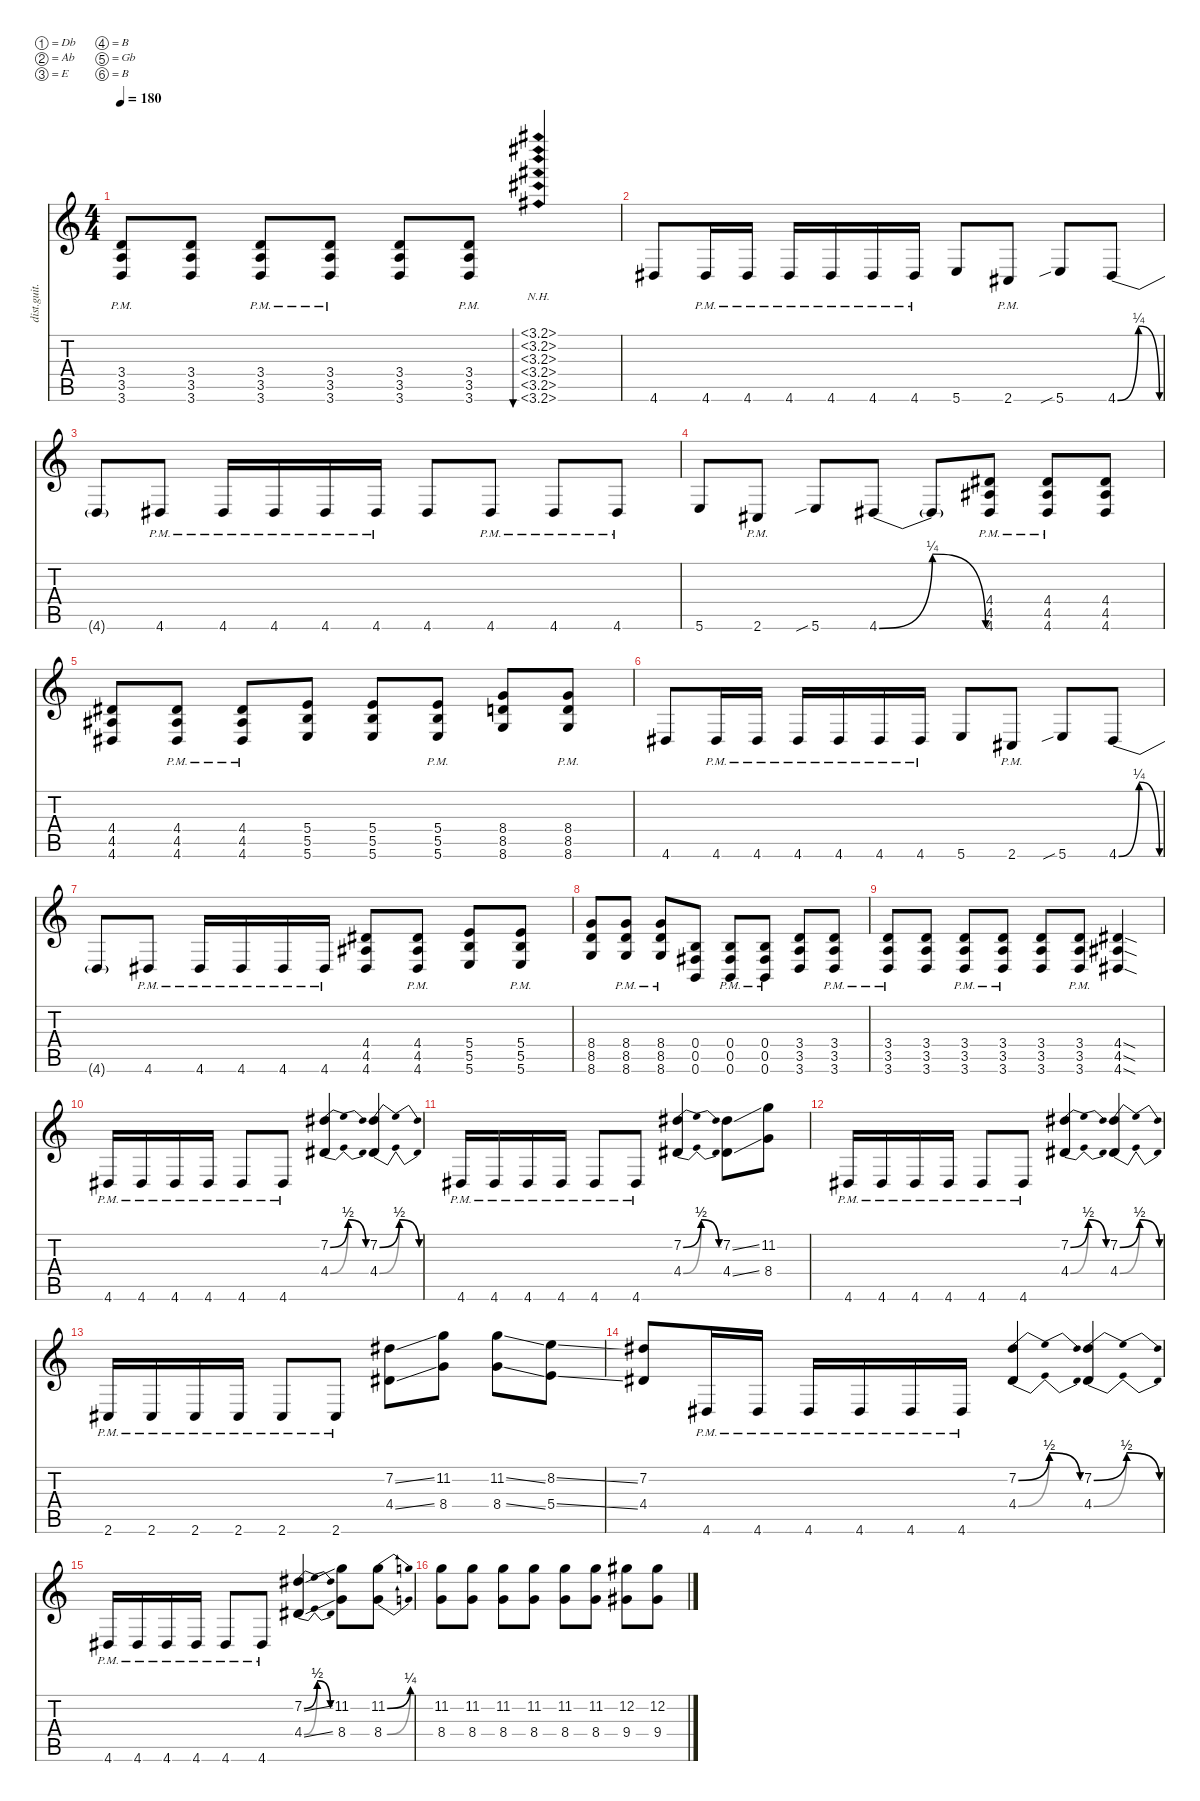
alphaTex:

\defaultSystemsLayout 4
\hideDynamics
\bracketExtendMode nobrackets
\otherSystemsTrackNameOrientation horizontal
\track ("riff" "dist.guit.") {instrument distortionguitar}
\staff {score tabs}
\tuning (Db4 Ab3 E3 B2 Gb2 B1)
\ts (4 4)
\tempo 180
\clef g2
\ks c
(3.5{pm} 3.6{pm} 3.4{pm}).8{dy mf beam Up} (3.6 3.5 3.4).8{beam Up} (3.4{pm} 3.5{pm} 3.6{pm}).8{beam Up} (3.6{pm} 3.5{pm} 3.4{pm}).8{beam Up} (3.6 3.5 3.4).8{beam Up} (3.6{pm} 3.5{pm} 3.4{pm}).8{beam Up} (3.1{nh} 3.2{nh} 3.3{nh} 3.4{nh} 3.5{nh} 3.6{nh}).4{bu 480 beam Up} |
4.6{acc #}.8{beam Up} 4.6{pm acc #}.16{beam Up} 4.6{pm acc #}.16{beam Up} 4.6{pm acc #}.16{beam Up} 4.6{pm acc #}.16{beam Up} 4.6{pm acc #}.16{beam Up} 4.6{pm acc #}.16{beam Up} 5.6.8{beam Up} 2.6{pm acc #}.8{beam Up} 5.6{sib}.8{beam Up} 4.6{be (bendrelease 0 0 10.2 1 20.4 1 30 0) acc #}.8{beam Up} |
4.6{t acc #}.8{beam Up} 4.6{pm acc #}.8{beam Up} 4.6{pm acc #}.16{beam Up} 4.6{pm acc #}.16{beam Up} 4.6{pm acc #}.16{beam Up} 4.6{pm acc #}.16{beam Up} 4.6{acc #}.8{beam Up} 4.6{pm acc #}.8{beam Up} 4.6{pm acc #}.8{beam Up} 4.6{pm acc #}.8{beam Up} |
5.6.8{beam Up} 2.6{pm acc #}.8{beam Up} 5.6{sib}.8{beam Up} 4.6{be (bendrelease 0 0 10.2 1 20.4 1 30 0) acc #}.8{beam Up} 4.6{t acc #}.8{beam Up} (4.6{pm acc #} 4.5{pm acc #} 4.4{pm acc #}).8{beam Up} (4.6{pm acc #} 4.4{pm acc #} 4.5{pm acc #}).8{beam Up} (4.6{acc #} 4.5{acc #} 4.4{acc #}).8{beam Up} |
(4.6{acc #} 4.4{acc #} 4.5{acc #}).8{beam Up} (4.6{pm acc #} 4.5{pm acc #} 4.4{pm acc #}).8{beam Up} (4.6{pm acc #} 4.4{pm acc #} 4.5{pm acc #}).8{beam Up} (5.6 5.5 5.4).8{beam Up} (5.6 5.4 5.5).8{beam Up} (5.6{pm} 5.5{pm} 5.4{pm}).8{beam Up} (8.4 8.5 8.6).8{beam Up} (8.6{pm} 8.5{pm} 8.4{pm}).8{beam Up} |
4.6{acc #}.8{beam Up} 4.6{pm acc #}.16{beam Up} 4.6{pm acc #}.16{beam Up} 4.6{pm acc #}.16{beam Up} 4.6{pm acc #}.16{beam Up} 4.6{pm acc #}.16{beam Up} 4.6{pm acc #}.16{beam Up} 5.6.8{beam Up} 2.6{pm acc #}.8{beam Up} 5.6{sib}.8{beam Up} 4.6{be (bendrelease 0 0 10.2 1 20.4 1 30 0) acc #}.8{beam Up} |
4.6{t acc #}.8{beam Up} 4.6{pm acc #}.8{beam Up} 4.6{pm acc #}.16{beam Up} 4.6{pm acc #}.16{beam Up} 4.6{pm acc #}.16{beam Up} 4.6{pm acc #}.16{beam Up} (4.6{acc #} 4.5{acc #} 4.4{acc #}).8{beam Up} (4.6{pm acc #} 4.4{pm acc #} 4.5{pm acc #}).8{beam Up} (5.6 5.5 5.4).8{beam Up} (5.6{pm} 5.4{pm} 5.5{pm}).8{beam Up} |
(8.6 8.5 8.4).8{beam Up} (8.4{pm} 8.5{pm} 8.6{pm}).8{beam Up} (8.6{pm} 8.5{pm} 8.4{pm}).8{beam Up} (0.6 0.5{acc #} 0.4).8{beam Up} (0.6{pm} 0.4{pm} 0.5{pm acc #}).8{beam Up} (0.6{pm} 0.5{pm acc #} 0.4{pm}).8{beam Up} (3.6 3.5 3.4).8{beam Up} (3.4{pm} 3.6{pm} 3.5{pm}).8{beam Up} |
(3.5{pm} 3.6{pm} 3.4{pm}).8{beam Up} (3.6 3.5 3.4).8{beam Up} (3.4{pm} 3.5{pm} 3.6{pm}).8{beam Up} (3.6{pm} 3.5{pm} 3.4{pm}).8{beam Up} (3.6 3.5 3.4).8{beam Up} (3.5{pm} 3.4{pm} 3.6{pm}).8{beam Up} (4.6{sod acc #} 4.5{sod acc #} 4.4{sod acc #}).4{beam Up} |
4.6{pm acc #}.16{beam Up} 4.6{pm acc #}.16{beam Up} 4.6{pm acc #}.16{beam Up} 4.6{pm acc #}.16{beam Up} 4.6{pm acc #}.8{beam Up} 4.6{pm acc #}.8{beam Up} (7.2{be (bendrelease 0 0 10.2 2 20.4 2 30 0) acc #} 4.4{be (bendrelease 0 0 10.2 2 20.4 2 30 0) acc #}).4{beam Up} (4.4{be (bendrelease 0 0 10.799999999999999 2 20.4 2 30 0) acc #} 7.2{be (bendrelease 0 0 10.2 2 20.4 2 30 0) acc #}).4{beam Up} |
4.6{pm acc #}.16{beam Up} 4.6{pm acc #}.16{beam Up} 4.6{pm acc #}.16{beam Up} 4.6{pm acc #}.16{beam Up} 4.6{pm acc #}.8{beam Up} 4.6{pm acc #}.8{beam Up} (7.2{be (bendrelease 0 0 10.2 2 20.4 2 30 0) acc #} 4.4{be (bendrelease 0 0 10.2 2 20.4 2 30 0) acc #}).4{beam Up} (4.4{ss acc #} 7.2{ss acc #}).8{beam Down} (11.2 8.4).8{beam Down} |
4.6{pm acc #}.16{beam Up} 4.6{pm acc #}.16{beam Up} 4.6{pm acc #}.16{beam Up} 4.6{pm acc #}.16{beam Up} 4.6{pm acc #}.8{beam Up} 4.6{pm acc #}.8{beam Up} (7.2{be (bendrelease 0 0 10.2 2 20.4 2 30 0) acc #} 4.4{be (bendrelease 0 0 10.2 2 20.4 2 30 0) acc #}).4{beam Up} (4.4{be (bendrelease 0 0 10.799999999999999 2 20.4 2 30 0) acc #} 7.2{be (bendrelease 0 0 10.2 2 20.4 2 30 0) acc #}).4{beam Up} |
2.6{pm acc #}.16{beam Up} 2.6{pm acc #}.16{beam Up} 2.6{pm acc #}.16{beam Up} 2.6{pm acc #}.16{beam Up} 2.6{pm acc #}.8{beam Up} 2.6{pm acc #}.8{beam Up} (7.2{ss acc #} 4.4{ss acc #}).8{beam Down} (11.2 8.4).8{beam Down} (11.2{ss} 8.4{ss}).8{beam Down} (8.2{ss} 5.4{ss}).8{beam Down} |
(7.2{acc #} 4.4{acc #}).8{beam Up} 4.6{pm acc #}.16{beam Up} 4.6{pm acc #}.16{beam Up} 4.6{pm acc #}.16{beam Up} 4.6{pm acc #}.16{beam Up} 4.6{pm acc #}.16{beam Up} 4.6{pm acc #}.16{beam Up} (7.2{be (bendrelease 0 0 10.2 2 20.4 2 30 0) acc #} 4.4{be (bendrelease 0 0 10.2 2 20.4 2 30 0) acc #}).4{beam Up} (7.2{be (bendrelease 0 0 10.2 2 20.4 2 30 0) acc #} 4.4{be (bendrelease 0 0 10.2 2 20.4 2 30 0) acc #}).4{beam Up} |
4.6{pm acc #}.16{beam Up} 4.6{pm acc #}.16{beam Up} 4.6{pm acc #}.16{beam Up} 4.6{pm acc #}.16{beam Up} 4.6{pm acc #}.8{beam Up} 4.6{pm acc #}.8{beam Up} (7.2{be (bendrelease 0 0 10.2 2 20.4 2 30 0) ss acc #} 4.4{be (bendrelease 0 0 10.2 2 20.4 2 30 0) ss acc #}).4{beam Up} (8.4 11.2).8{beam Down} (11.2{be (bend 0 0 15 1)} 8.4{be (bend 0 0 14.399999999999999 1)}).8{beam Down} |
(8.4 11.2).8{beam Down} (8.4 11.2).8{beam Down} (8.4 11.2).8{beam Down} (8.4 11.2).8{beam Down} (8.4 11.2).8{beam Down} (8.4 11.2).8{beam Down} (9.4{acc #} 12.2{acc #}).8{beam Down} (9.4{acc #} 12.2{acc #}).8{beam Down}
